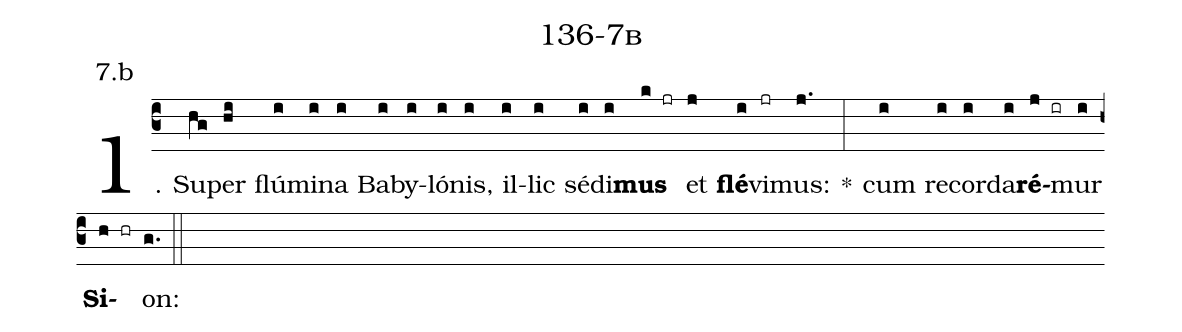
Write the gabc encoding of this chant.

name: 136-7b;
annotation: 7.b;
%%
(c3)1. Su(hg)per(hi) flú(i)mi(i)na(i) Ba(i)by(i)ló(i)nis,(i) il(i)lic(i) sé(i)di(i)<b>mus</b>(k jr) et(j) <b>flé</b>(i)vi(jr)mus:(j.) *(:) cum(i) re(i)cor(i)da(i)<b>ré</b>(j ir)mur(i) <b>Si</b>(h hr)on:(g.) (::)
